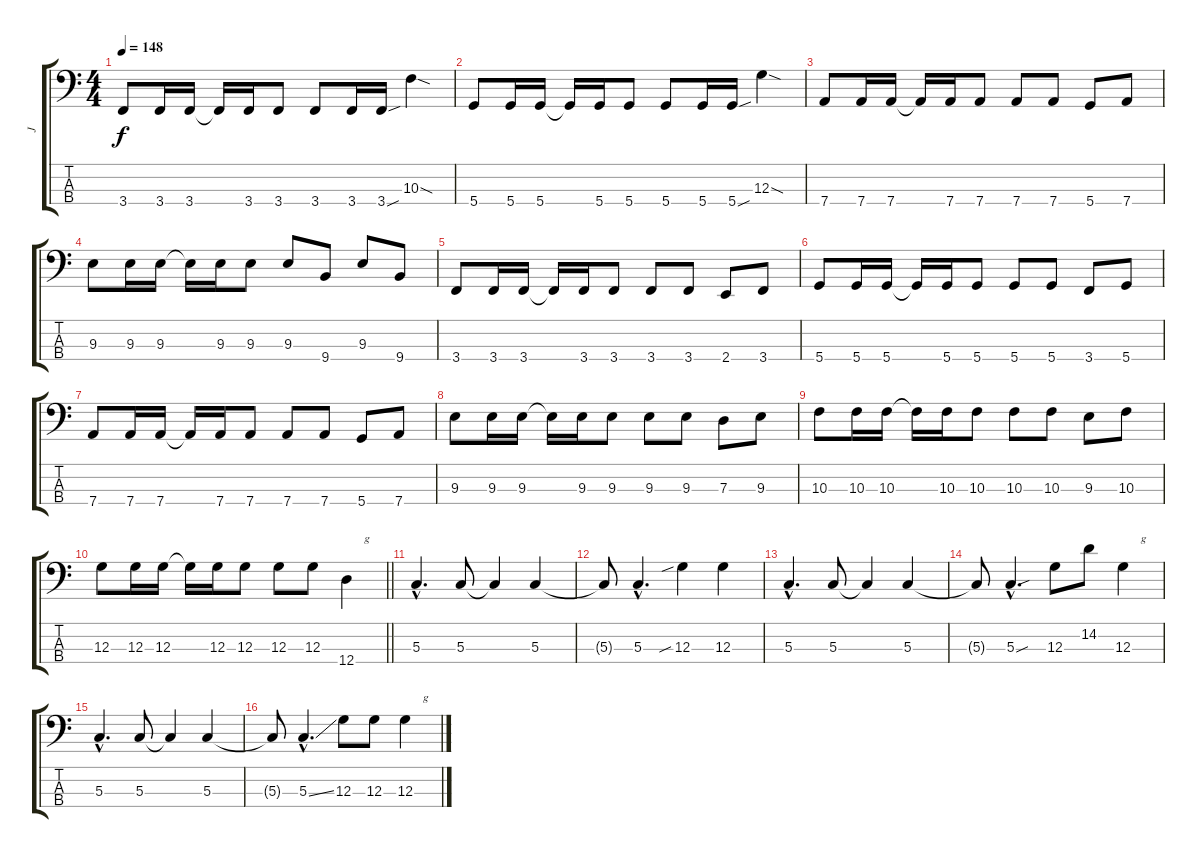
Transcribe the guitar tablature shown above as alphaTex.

\track ("     J" "     J") {instrument electricbasspick}
\staff {score tabs}
\tuning (F2 C2 G1 D1) {hide}
\ts (4 4)
\tempo 148
\clef f4
\ks c
3.4.8{dy f} 3.4.16 3.4.16 3.4{t}.16 3.4.16 3.4.8 3.4.8 3.4.16 3.4{sou}.16 10.3{sod}.4 |
5.4.8 5.4.16 5.4.16 5.4{t}.16 5.4.16 5.4.8 5.4.8 5.4.16 5.4{sou}.16 12.3{sod}.4 |
7.4.8 7.4.16 7.4.16 7.4{t}.16 7.4.16 7.4.8 7.4.8 7.4.8 5.4.8 7.4.8 |
9.3.8 9.3.16 9.3.16 9.3{t}.16 9.3.16 9.3.8 9.3.8 9.4.8 9.3.8 9.4.8 |
3.4.8 3.4.16 3.4.16 3.4{t}.16 3.4.16 3.4.8 3.4.8 3.4.8 2.4.8 3.4.8 |
5.4.8 5.4.16 5.4.16 5.4{t}.16 5.4.16 5.4.8 5.4.8 5.4.8 3.4.8 5.4.8 |
7.4.8 7.4.16 7.4.16 7.4{t}.16 7.4.16 7.4.8 7.4.8 7.4.8 5.4.8 7.4.8 |
9.3.8 9.3.16 9.3.16 9.3{t}.16 9.3.16 9.3.8 9.3.8 9.3.8 7.3.8 9.3.8 |
10.3.8 10.3.16 10.3.16 10.3{t}.16 10.3.16 10.3.8 10.3.8 10.3.8 9.3.8 10.3.8 |
\barLineRight lightlight
12.3.8 12.3.16 12.3.16 12.3{t}.16 12.3.16 12.3.8 12.3.8 12.3.8 12.4.4{txt "      g"} |
5.3{hac}.4{d} 5.3.8 5.3{t}.4 5.3.4 |
5.3{t}.8 5.3{hac}.4{d} 12.3{sib}.4 12.3.4 |
5.3{hac}.4{d} 5.3.8 5.3{t}.4 5.3.4 |
5.3{t}.8 5.3{sou hac}.4{d} 12.3.8 14.2.8 12.3.4{txt "      g"} |
5.3{hac}.4{d} 5.3.8 5.3{t}.4 5.3.4 |
5.3{t}.8 5.3{ss hac}.4{d} 12.3.8 12.3.8 12.3.4{txt "      g"}
